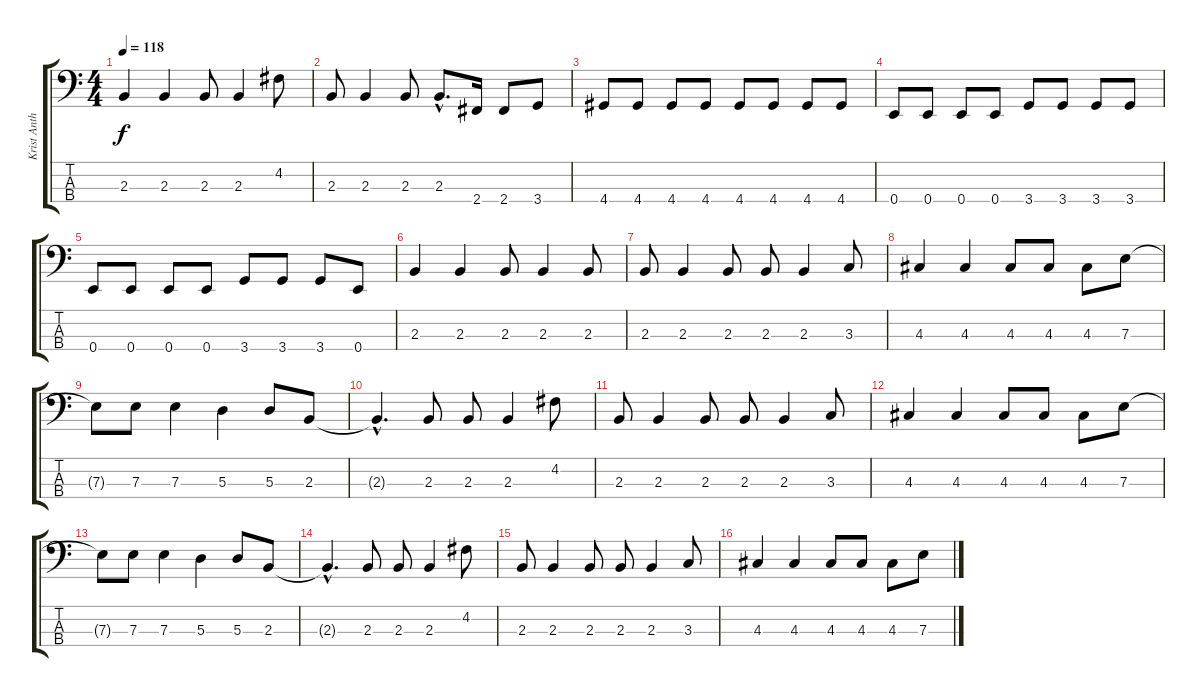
\track ("Krist Anthony Novoselic" "Krist Anth") {instrument electricbasspick}
\staff {score tabs}
\tuning (G2 D2 A1 E1) {hide}
\ts (4 4)
\tempo 118
\clef f4
\ks c
2.3.4{dy f} 2.3.4 2.3.8 2.3.4 4.2.8 |
2.3.8 2.3.4 2.3.8 2.3{hac}.8{d} 2.4.16 2.4.8 3.4.8 |
4.4.8 4.4.8 4.4.8 4.4.8 4.4.8 4.4.8 4.4.8 4.4.8 |
0.4.8 0.4.8 0.4.8 0.4.8 3.4.8 3.4.8 3.4.8 3.4.8 |
0.4.8 0.4.8 0.4.8 0.4.8 3.4.8 3.4.8 3.4.8 0.4.8 |
2.3.4 2.3.4 2.3.8 2.3.4 2.3.8 |
2.3.8 2.3.4 2.3.8 2.3.8 2.3.4 3.3.8 |
4.3.4 4.3.4 4.3.8 4.3.8 4.3.8 7.3.8 |
7.3{t}.8 7.3.8 7.3.4 5.3.4 5.3.8 2.3.8 |
2.3{hac t}.4{d} 2.3.8 2.3.8 2.3.4 4.2.8 |
2.3.8 2.3.4 2.3.8 2.3.8 2.3.4 3.3.8 |
4.3.4 4.3.4 4.3.8 4.3.8 4.3.8 7.3.8 |
7.3{t}.8 7.3.8 7.3.4 5.3.4 5.3.8 2.3.8 |
2.3{hac t}.4{d} 2.3.8 2.3.8 2.3.4 4.2.8 |
2.3.8 2.3.4 2.3.8 2.3.8 2.3.4 3.3.8 |
4.3.4 4.3.4 4.3.8 4.3.8 4.3.8 7.3.8
